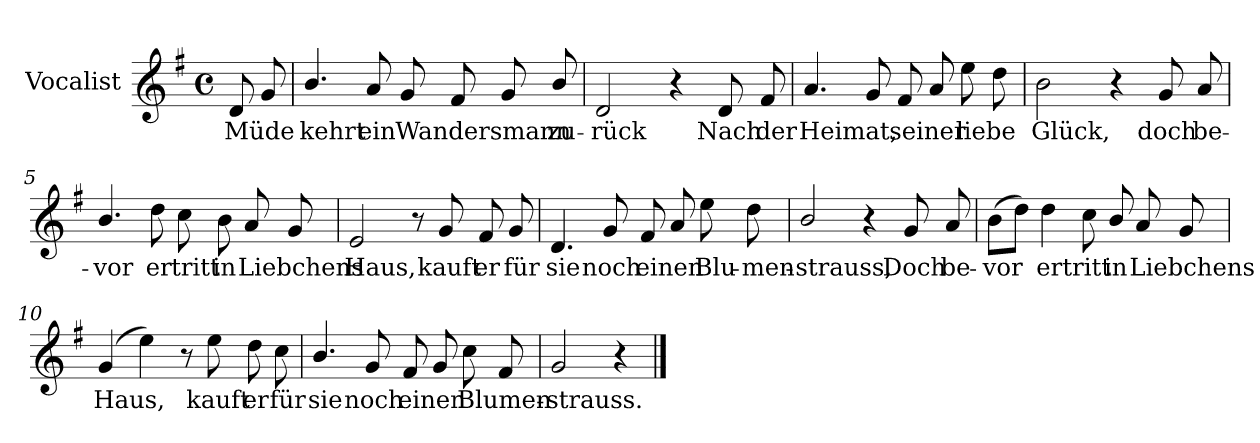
**kern	**text
*part1	*part1
*staff1	*staff1
*I"Vocalist	*
*k[f#]	*
*G:	*
*M4/4	*
*met(c)	*
=	=
8d	Müde
8g	.
=1	=1
4.b/	kehrt
8a	ein
8g	Wandersmann
8f#	.
8g	.
8b/	zu-
=2	=2
2d	-rück
4r	.
8d	Nach
8f#	der
=3	=3
4.a	Heimat,
8g	.
8f#	seiner
8a	.
8ee	liebe
8dd	.
=4	=4
2b	Glück,
4r	.
8g	doch
8a	be-
=5	=5
4.b/	-vor
8dd	er
8cc	tritt
8b	in
8a	Liebchens
8g	.
=6	=6
2e	Haus,
8r	.
8g	kauft
8f#	er
8g	für
=7	=7
4.d	sie
8g	noch
8f#	einen
8a	.
8ee	Blu-
8dd	-men-
=8	=8
2b/	-strauss,
4r	.
8g	Doch
8a	be-
=9	=9
(8bL	-vor
8ddJ)	.
4dd	er
8cc	tritt
8b/	in
8a	Liebchens
8g	.
=10	=10
(4g	Haus,
4ee)	.
8r	.
8ee	kauft
8dd	er
8cc	für
=11	=11
4.b/	sie
8g	noch
8f#	einen
8g	.
8cc	Blumen-
8f#	.
=12	=12
2g	-strauss.
4r	.
==	==
*-	*-
